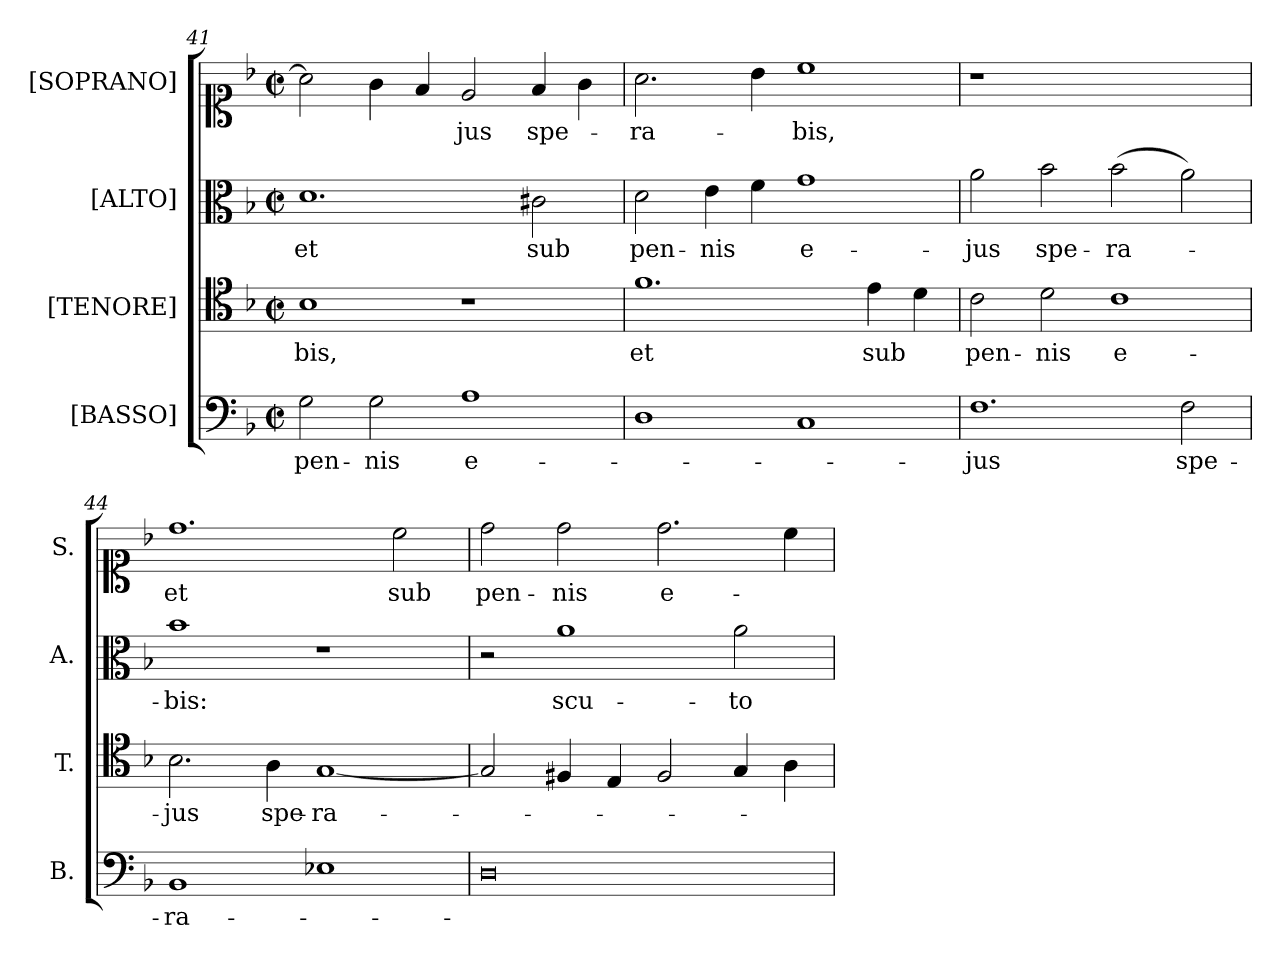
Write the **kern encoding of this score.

**kern	**text	**kern	**text	**kern	**text	**kern	**text
*part4	*part4	*part3	*part3	*part2	*part2	*part1	*part1
*staff4	*staff4	*staff3	*staff3	*staff2	*staff2	*staff1	*staff1
*I"[BASSO]	*	*I"[TENORE]	*	*I"[ALTO]	*	*I"[SOPRANO]	*
*I'B.	*	*I'T.	*	*I'A.	*	*I'S.	*
!!LO:LB:g=z
*clefF4	*	*clefC4	*	*clefC3	*	*clefC1	*
*k[b-]	*	*k[b-]	*	*k[b-]	*	*k[b-]	*
*d:	*	*d:	*	*d:	*	*d:	*
*M2/2	*	*M2/2	*	*M2/2	*	*M2/2	*
*met(c|)	*	*met(c|)	*	*met(c|)	*	*met(c|)	*
=41	=41	=41	=41	=41	=41	=41	=41
!	!LO:LY:b:color=#000000	!	!	!	!	!	!
!	!	!	!LO:LY:b:color=#000000	!	!	!	!
!	!	!	!	!	!LO:LY:b:color=#000000	!	!
2Gi\	pen-	1B-i	-bis,	1.di	et	2ai\]	.
!	!LO:LY:b:color=#000000	!	!	!	!	!	!
2Gi\	-nis	.	.	.	.	4gi\	.
.	.	.	.	.	.	4fi/	.
!	!LO:LY:b:color=#000000	!	!	!	!	!	!
!	!	!	!	!	!	!	!LO:LY:b:color=#000000
1Ai	e-	1r	.	.	.	2ei/	-jus
!	!	!	!	!	!LO:LY:b:color=#000000	!	!
!	!	!	!	!	!	!	!LO:LY:b:color=#000000
.	.	.	.	2c#Xi\	sub	4fi/	spe-
.	.	.	.	.	.	4gi\	.
=42	=42	=42	=42	=42	=42	=42	=42
!	!	!	!LO:LY:b:color=#000000	!	!	!	!
!	!	!	!	!	!LO:LY:b:color=#000000	!	!
!	!	!	!	!	!	!	!LO:LY:b:color=#000000
1Di	.	1.fi	et	2di\	pen-	2.ai\	-ra-
!	!	!	!	!	!LO:LY:b:color=#000000	!	!
.	.	.	.	4ei\	-nis	.	.
.	.	.	.	4fi\	.	4b-i\	.
!	!	!	!	!	!LO:LY:b:color=#000000	!	!
!	!	!	!	!	!	!	!LO:LY:b:color=#000000
1Ci	.	.	.	1gi	e-	1cci	-bis,
!	!	!	!LO:LY:b:color=#000000	!	!	!	!
.	.	4ei\	sub	.	.	.	.
.	.	4di\	.	.	.	.	.
=43	=43	=43	=43	=43	=43	=43	=43
!	!LO:LY:b:color=#000000	!	!	!	!	!	!
!	!	!	!LO:LY:b:color=#000000	!	!	!	!
!	!	!	!	!	!LO:LY:b:color=#000000	!LO:N:vis=1	!
1.Fi	-jus	2ci\	pen-	2ai\	-jus	1r	.
!	!	!	!LO:LY:b:color=#000000	!	!	!	!
!	!	!	!	!	!LO:LY:b:color=#000000	!	!
.	.	2di\	-nis	2b-i\	spe-	.	.
!	!	!	!LO:LY:b:color=#000000	!	!	!	!
!	!	!	!	!	!LO:LY:b:color=#000000	!	!
.	.	1ci	e-	(2b-i\	-ra-	1ryy	.
!	!LO:LY:b:color=#000000	!	!	!	!	!	!
2Fi\	spe-	.	.	2ai\)	.	.	.
=44	=44	=44	=44	=44	=44	=44	=44
!	!LO:LY:b:color=#000000	!	!	!	!	!	!
!	!	!	!LO:LY:b:color=#000000	!	!	!	!
!	!	!	!	!	!LO:LY:b:color=#000000	!	!
!	!	!	!	!	!	!	!LO:LY:b:color=#000000
1BB-i	-ra-	2.B-i\	-jus	1b-i	-bis:	1.ddi	et
!	!	!	!LO:LY:b:color=#000000	!	!	!	!
.	.	4Ai\	spe-	.	.	.	.
!	!	!	!LO:LY:b:color=#000000	!	!	!	!
1E-Xi	.	[<1Gi	-ra-	1r	.	.	.
!	!	!	!	!	!	!	!LO:LY:b:color=#000000
.	.	.	.	.	.	2cci\	sub
!!LO:LB:g=z
=45	=45	=45	=45	=45	=45	=45	=45
!	!	!	!	!	!	!	!LO:LY:b:color=#000000
0Di	.	2Gi/]	.	2r	.	2ddi\	pen-
!	!	!	!	!	!LO:LY:b:color=#000000	!	!
!	!	!	!	!	!	!	!LO:LY:b:color=#000000
.	.	4F#Xi/	.	1ai	scu-	2ddi\	-nis
.	.	4Ei/	.	.	.	.	.
!	!	!	!	!	!	!	!LO:LY:b:color=#000000
.	.	2F#i/	.	.	.	2.ddi\	e-
!	!	!	!	!	!LO:LY:b:color=#000000	!	!
.	.	4Gi/	.	2ai\	-to	.	.
.	.	4Ai\	.	.	.	4cci\	.
=	=	=	=	=	=	=	=
*-	*-	*-	*-	*-	*-	*-	*-
